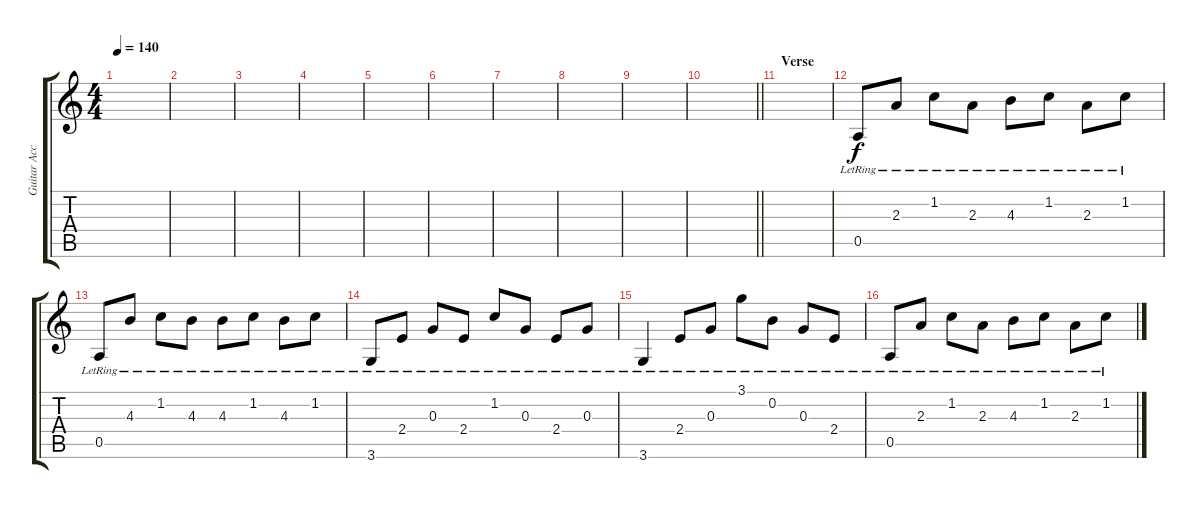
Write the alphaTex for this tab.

\track ("Guitar Accord" "Guitar Acc") {instrument electricguitarclean}
\staff {score tabs}
\tuning (E4 B3 G3 D3 A2 E2) {hide}
\ts (4 4)
\tempo 140
\clef g2
\ks c
|
|
|
|
|
|
|
|
|
\barLineRight lightlight
|
\section ("" "Verse")
|
0.5{lr}.8 2.3{lr}.8 1.2{lr}.8 2.3{lr}.8 4.3{lr}.8 1.2{lr}.8 2.3{lr}.8 1.2{lr}.8 |
0.5{lr}.8 4.3{lr}.8 1.2{lr}.8 4.3{lr}.8 4.3{lr}.8 1.2{lr}.8 4.3{lr}.8 1.2{lr}.8 |
3.6{lr}.8 2.4{lr}.8 0.3{lr}.8 2.4{lr}.8 1.2{lr}.8 0.3{lr}.8 2.4{lr}.8 0.3{lr}.8 |
3.6{lr}.4 2.4{lr}.8 0.3{lr}.8 3.1{lr}.8 0.2{lr}.8 0.3{lr}.8 2.4{lr}.8 |
0.5{lr}.8 2.3{lr}.8 1.2{lr}.8 2.3{lr}.8 4.3{lr}.8 1.2{lr}.8 2.3{lr}.8 1.2{lr}.8
